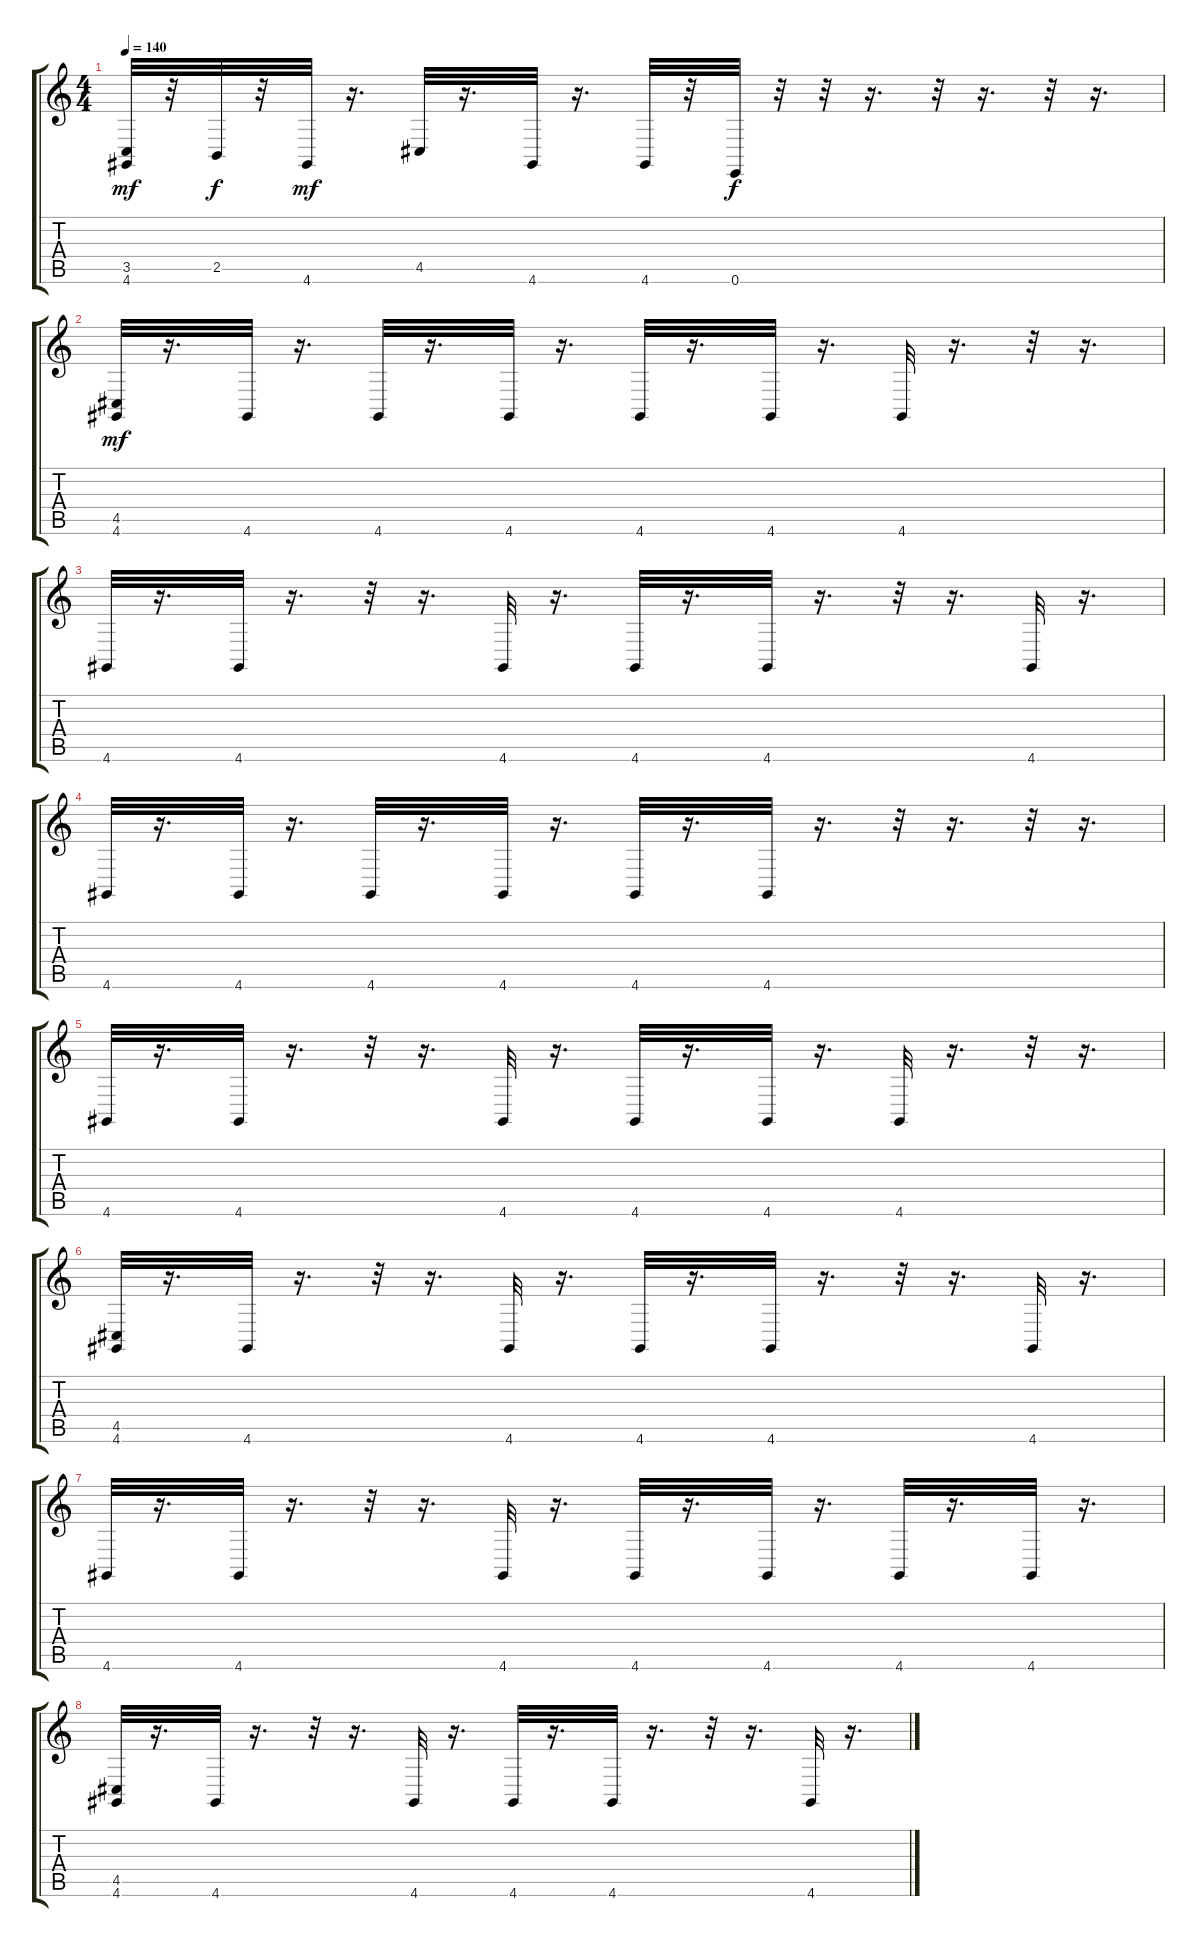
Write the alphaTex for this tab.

\track "" {instrument acousticgrandpiano}
\staff {score tabs}
\tuning (E4 B3 G3 D3 A2 E2) {hide}
\ts (4 4)
\tempo 140
\clef g2
\ks c
(3.5 4.6).32{dy mf} r.32 2.5.32{dy f} r.32 4.6.32{dy mf} r.16{d} 4.5.32 r.16{d} 4.6.32 r.16{d} 4.6.32 r.32 0.6.32{dy f} r.32 r.32 r.16{d} r.32 r.16{d} r.32 r.16{d} |
(4.5 4.6).32{dy mf} r.16{d} 4.6.32 r.16{d} 4.6.32 r.16{d} 4.6.32 r.16{d} 4.6.32 r.16{d} 4.6.32 r.16{d} 4.6.32 r.16{d} r.32 r.16{d} |
4.6.32 r.16{d} 4.6.32 r.16{d} r.32 r.16{d} 4.6.32 r.16{d} 4.6.32 r.16{d} 4.6.32 r.16{d} r.32 r.16{d} 4.6.32 r.16{d} |
4.6.32 r.16{d} 4.6.32 r.16{d} 4.6.32 r.16{d} 4.6.32 r.16{d} 4.6.32 r.16{d} 4.6.32 r.16{d} r.32 r.16{d} r.32 r.16{d} |
4.6.32 r.16{d} 4.6.32 r.16{d} r.32 r.16{d} 4.6.32 r.16{d} 4.6.32 r.16{d} 4.6.32 r.16{d} 4.6.32 r.16{d} r.32 r.16{d} |
(4.5 4.6).32 r.16{d} 4.6.32 r.16{d} r.32 r.16{d} 4.6.32 r.16{d} 4.6.32 r.16{d} 4.6.32 r.16{d} r.32 r.16{d} 4.6.32 r.16{d} |
4.6.32 r.16{d} 4.6.32 r.16{d} r.32 r.16{d} 4.6.32 r.16{d} 4.6.32 r.16{d} 4.6.32 r.16{d} 4.6.32 r.16{d} 4.6.32 r.16{d} |
(4.5 4.6).32 r.16{d} 4.6.32 r.16{d} r.32 r.16{d} 4.6.32 r.16{d} 4.6.32 r.16{d} 4.6.32 r.16{d} r.32 r.16{d} 4.6.32 r.16{d}
